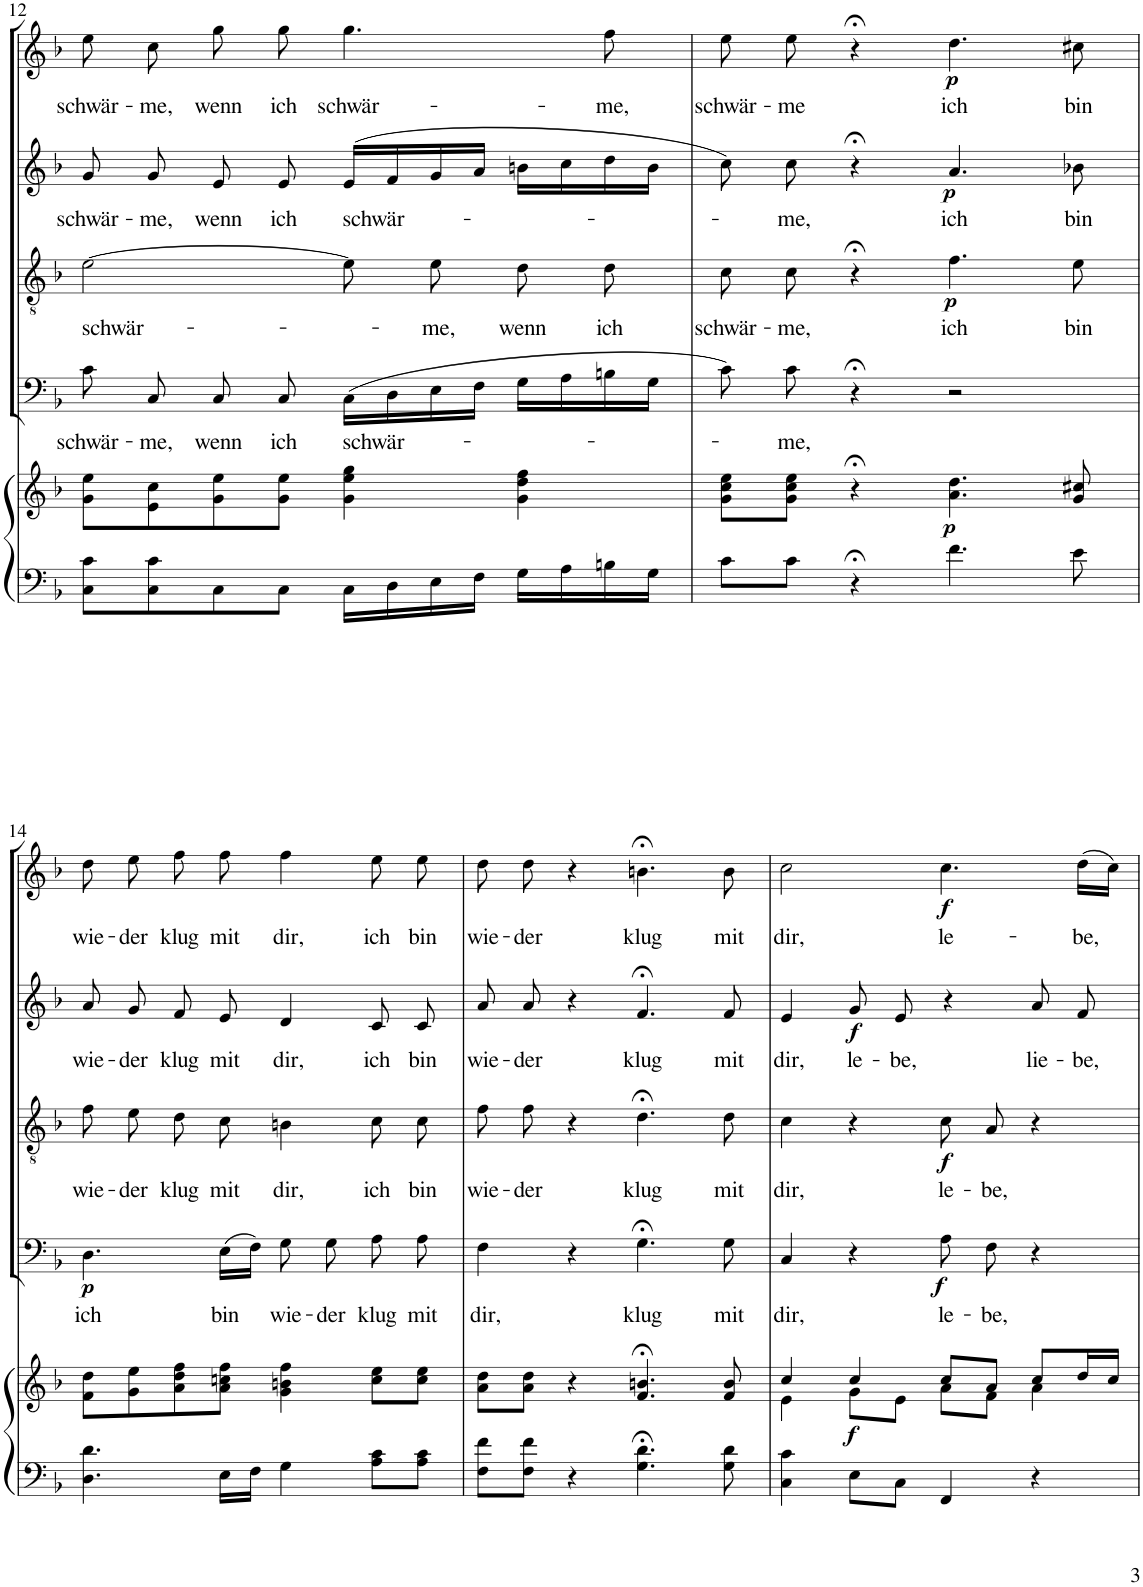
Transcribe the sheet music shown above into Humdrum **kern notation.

**kern	**kern	**dynam	**kern	**text	**dynam	**kern	**text	**dynam	**kern	**text	**dynam	**kern	**text	**dynam
*part5	*part5	*part5	*part4	*part4	*part4	*part3	*part3	*part3	*part2	*part2	*part2	*part1	*part1	*part1
*staff6	*staff5	*staff5/6	*staff4	*staff4	*staff4	*staff3	*staff3	*staff3	*staff2	*staff2	*staff2	*staff1	*staff1	*staff1
*I"Pianoforte	*	*	*I"Basso	*	*	*I"Tenore	*	*	*I"Alto	*	*	*I"Soprano	*	*
*I'Pno	*	*	*	*	*	*	*	*	*	*	*	*	*	*
!!LO:PB:g=z
*clefF4	*clefG2	*	*clefF4	*	*	*clefGv2	*	*	*clefG2	*	*	*clefG2	*	*
*	*	*	*	*	*	*Trd1c2	*	*	*	*	*	*	*	*
*k[b-]	*k[b-]	*	*k[b-]	*	*	*k[b-]	*	*	*k[b-]	*	*	*k[b-]	*	*
*M4/4	*M4/4	*	*M4/4	*	*	*M4/4	*	*	*M4/4	*	*	*M4/4	*	*
*met(c)	*met(c)	*	*met(c)	*	*	*met(c)	*	*	*met(c)	*	*	*met(c)	*	*
=12	=12	=12	=12	=12	=12	=12	=12	=12	=12	=12	=12	=12	=12	=12
!	!	!	!	!LO:LY:b	!	!	!LO:LY:b	!	!	!LO:LY:b	!	!	!LO:LY:b	!
8C\ 8c\L	8g\ 8ee\L	.	8c\	schwär-	.	[2e\	schwär-	.	8g/	schwär-	.	8ee\	schwär-	.
!	!	!	!	!LO:LY:b	!	!	!	!	!	!LO:LY:b	!	!	!LO:LY:b	!
8C\ 8c\	8e\ 8cc\	.	8C/	-me,	.	.	.	.	8g/	-me,	.	8cc\	-me,	.
!	!	!	!	!LO:LY:b	!	!	!	!	!	!LO:LY:b	!	!	!LO:LY:b	!
8C\	8g\ 8ee\	.	8C/	wenn	.	.	.	.	8e/	wenn	.	8gg\	wenn	.
!	!	!	!	!LO:LY:b	!	!	!	!	!	!LO:LY:b	!	!	!LO:LY:b	!
8C\J	8g\ 8ee\J	.	8C/	ich	.	.	.	.	8e/	ich	.	8gg\	ich	.
!	!	!	!	!LO:LY:b	!	!	!	!	!	!LO:LY:b	!	!	!LO:LY:b	!
16C\LL	4g\ 4ee\ 4gg\	.	(16C\LL	schwär-	.	8e\L]	.	.	(16e/LL	schwär-	.	4.gg\	schwär-	.
16D\	.	.	16D\	.	.	.	.	.	16f/	.	.	.	.	.
!	!	!	!	!	!	!	!LO:LY:b	!	!	!	!	!	!	!
16E\	.	.	16E\	.	.	8e\J	-me,	.	16g/	.	.	.	.	.
16F\JJ	.	.	16F\JJ	.	.	.	.	.	16a/JJ	.	.	.	.	.
!	!	!	!	!	!	!	!LO:LY:b	!	!	!	!	!	!	!
16G\LL	4g\ 4dd\ 4ff\	.	16G\LL	.	.	8d\L	wenn	.	16bn\LL	.	.	.	.	.
16A\	.	.	16A\	.	.	.	.	.	16cc\	.	.	.	.	.
!	!	!	!	!	!	!	!LO:LY:b	!	!	!	!	!	!LO:LY:b	!
16Bn\	.	.	16Bn\	.	.	8d\J	ich	.	16dd\	.	.	8ff\	-me,	.
16G\JJ	.	.	16G\JJ	.	.	.	.	.	16b\JJ	.	.	.	.	.
=13	=13	=13	=13	=13	=13	=13	=13	=13	=13	=13	=13	=13	=13	=13
!	!	!	!	!	!	!	!LO:LY:b	!	!	!	!	!	!LO:LY:b	!
8c\L	8g\ 8cc\ 8ee\L	.	8c\)	.	.	8c\L	schwär-	.	8cc\)	.	.	8ee\	schwär-	.
!	!	!	!	!LO:LY:b	!	!	!LO:LY:b	!	!	!LO:LY:b	!	!	!LO:LY:b	!
8c\J	8g\ 8cc\ 8ee\J	.	8c\	-me,	.	8c\J	-me,	.	8cc\	-me,	.	8ee\	-me	.
4r;<	4r;<	.	4r;<	.	.	4r;<	.	.	4r;<	.	.	4r;<	.	.
!	!	!LO:DY:b	!	!	!	!	!LO:LY:b	!LO:DY:b	!	!LO:LY:b	!LO:DY:b	!	!LO:LY:b	!LO:DY:b
4.f\	4.a\ 4.dd\	p	2r	.	.	4.f\	ich	p	4.a/	ich	p	4.dd\	ich	p
!	!	!	!	!	!	!	!LO:LY:b	!	!	!LO:LY:b	!	!	!LO:LY:b	!
8e\	8g/ 8cc#X/	.	.	.	.	8e\	bin	.	8b-X\	bin	.	8cc#X\	bin	.
!!LO:LB:g=z
=14	=14	=14	=14	=14	=14	=14	=14	=14	=14	=14	=14	=14	=14	=14
!	!	!	!	!LO:LY:b	!LO:DY:b	!	!LO:LY:b	!	!	!LO:LY:b	!	!	!LO:LY:b	!
4.D\ 4.d\	8f\ 8dd\L	.	4.D\	ich	p	8f\L	wie-	.	8a/	wie-	.	8dd\	wie-	.
!	!	!	!	!	!	!	!LO:LY:b	!	!	!LO:LY:b	!	!	!LO:LY:b	!
.	8g\ 8ee\	.	.	.	.	8e\J	-der	.	8g/	-der	.	8ee\	-der	.
!	!	!	!	!	!	!	!LO:LY:b	!	!	!LO:LY:b	!	!	!LO:LY:b	!
.	8a\ 8dd\ 8ff\	.	.	.	.	8d\L	klug	.	8f/	klug	.	8ff\	klug	.
!	!	!	!	!LO:LY:b	!	!	!LO:LY:b	!	!	!LO:LY:b	!	!	!LO:LY:b	!
16E\LL	8a\ 8ccn\ 8ff\J	.	(16E\LL	bin	.	8c\J	mit	.	8e/	mit	.	8ff\	mit	.
16F\JJ	.	.	16F\JJ)	.	.	.	.	.	.	.	.	.	.	.
!	!	!	!	!LO:LY:b	!	!	!LO:LY:b	!	!	!LO:LY:b	!	!	!LO:LY:b	!
4G\	4g\ 4bn\ 4ff\	.	8G\	wie-	.	4Bn\	dir,	.	4d/	dir,	.	4ff\	dir,	.
!	!	!	!	!LO:LY:b	!	!	!	!	!	!	!	!	!	!
.	.	.	8G\	-der	.	.	.	.	.	.	.	.	.	.
!	!	!	!	!LO:LY:b	!	!	!LO:LY:b	!	!	!LO:LY:b	!	!	!LO:LY:b	!
8A\ 8c\L	8cc\ 8ee\L	.	8A\	klug	.	8c\L	ich	.	8c/	ich	.	8ee\	ich	.
!	!	!	!	!LO:LY:b	!	!	!LO:LY:b	!	!	!LO:LY:b	!	!	!LO:LY:b	!
8A\ 8c\J	8cc\ 8ee\J	.	8A\	mit	.	8c\J	bin	.	8c/	bin	.	8ee\	bin	.
=15	=15	=15	=15	=15	=15	=15	=15	=15	=15	=15	=15	=15	=15	=15
!	!	!	!	!LO:LY:b	!	!	!LO:LY:b	!	!	!LO:LY:b	!	!	!LO:LY:b	!
8F\ 8f\L	8a\ 8dd\L	.	4F\	dir,	.	8f\L	wie-	.	8a/	wie-	.	8dd\	wie-	.
!	!	!	!	!	!	!	!LO:LY:b	!	!	!LO:LY:b	!	!	!LO:LY:b	!
8F\ 8f\J	8a\ 8dd\J	.	.	.	.	8f\J	-der	.	8a/	-der	.	8dd\	-der	.
4r	4r	.	4r	.	.	4r	.	.	4r	.	.	4r	.	.
!	!	!	!	!LO:LY:b	!	!	!LO:LY:b	!	!	!LO:LY:b	!	!	!LO:LY:b	!
4.G\;< 4.d\;<	4.f/;< 4.bn/;<	.	4.G;<\	klug	.	4.d;<\	klug	.	4.f;</	klug	.	4.bn;<\	klug	.
!	!	!	!	!LO:LY:b	!	!	!LO:LY:b	!	!	!LO:LY:b	!	!	!LO:LY:b	!
8G\ 8d\	8f/ 8b/	.	8G\	mit	.	8d\	mit	.	8f/	mit	.	8b\	mit	.
=16	=16	=16	=16	=16	=16	=16	=16	=16	=16	=16	=16	=16	=16	=16
*	*^	*	*	*	*	*	*	*	*	*	*	*	*	*
!	!	!	!	!	!LO:LY:b	!	!	!LO:LY:b	!	!	!LO:LY:b	!	!	!LO:LY:b	!
4C\ 4c\	4cc/	4e\	.	4C/	dir,	.	4c\	dir,	.	4e/	dir,	.	2cc\	dir,	.
!	!	!	!LO:DY:b	!	!	!	!	!	!	!	!LO:LY:b	!LO:DY:b	!	!	!
8E\L	4cc/	8g\L	f	4r	.	.	4r	.	.	8g/	le-	f	.	.	.
!	!	!	!	!	!	!	!	!	!	!	!LO:LY:b	!	!	!	!
8C\J	.	8e\J	.	.	.	.	.	.	.	8e/	-be,	.	.	.	.
!	!	!	!	!	!LO:LY:b	!LO:DY:b	!	!LO:LY:b	!LO:DY:b	!	!	!	!	!LO:LY:b	!LO:DY:b
4FF/	8cc/L	8a\L	.	8A\	le-	f	8c\L	le-	f	4r	.	.	4.cc\	le-	f
!	!	!	!	!	!LO:LY:b	!	!	!LO:LY:b	!	!	!	!	!	!	!
.	8a/J	8f\J	.	8F\	-be,	.	8A\J	-be,	.	.	.	.	.	.	.
!	!	!	!	!	!	!	!	!	!	!	!LO:LY:b	!	!	!	!
4r	8cc/L	4a\	.	4r	.	.	4r	.	.	8a/	lie-	.	.	.	.
!	!	!	!	!	!	!	!	!	!	!	!LO:LY:b	!	!	!LO:LY:b	!
.	16dd/L	.	.	.	.	.	.	.	.	8f/	-be,	.	(16dd\LL	-be,	.
.	16cc/JJ	.	.	.	.	.	.	.	.	.	.	.	16cc\JJ)	.	.
*	*v	*v	*	*	*	*	*	*	*	*	*	*	*	*	*
=	=	=	=	=	=	=	=	=	=	=	=	=	=	=
*-	*-	*-	*-	*-	*-	*-	*-	*-	*-	*-	*-	*-	*-	*-
